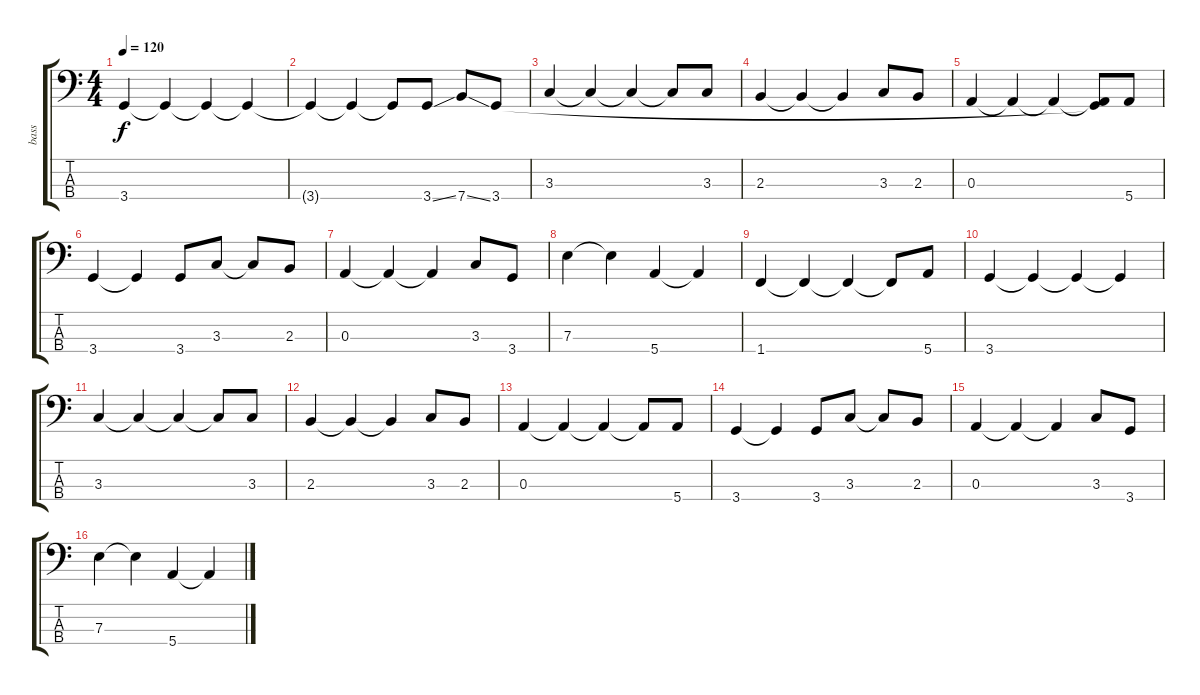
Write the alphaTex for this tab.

\track ("bass" "bass") {instrument electricbassfinger}
\staff {score tabs}
\tuning (G2 D2 A1 E1) {hide}
\ts (4 4)
\tempo 120
\clef f4
\ks c
3.4.4{dy f} 3.4{t}.4 3.4{t}.4 3.4{t}.4 |
3.4{t}.4 3.4{t}.4 3.4{t}.8 3.4{ss}.8 7.4{ss}.8 3.4.8 |
3.3.4 3.3{t}.4 3.3{t}.4 3.3{t}.8 3.3.8 |
2.3.4 2.3{t}.4 2.3{t}.4 3.3.8 2.3.8 |
0.3.4 0.3{t}.4 0.3{t}.4 (0.3{t} 3.4{t}).8 5.4.8 |
3.4.4 3.4{t}.4 3.4.8 3.3.8 3.3{t}.8 2.3.8 |
0.3.4 0.3{t}.4 0.3{t}.4 3.3.8 3.4.8 |
7.3.4 7.3{t}.4 5.4.4 5.4{t}.4 |
1.4.4 1.4{t}.4 1.4{t}.4 1.4{t}.8 5.4.8 |
3.4.4 3.4{t}.4 3.4{t}.4 3.4{t}.4 |
3.3.4 3.3{t}.4 3.3{t}.4 3.3{t}.8 3.3.8 |
2.3.4 2.3{t}.4 2.3{t}.4 3.3.8 2.3.8 |
0.3.4 0.3{t}.4 0.3{t}.4 0.3{t}.8 5.4.8 |
3.4.4 3.4{t}.4 3.4.8 3.3.8 3.3{t}.8 2.3.8 |
0.3.4 0.3{t}.4 0.3{t}.4 3.3.8 3.4.8 |
7.3.4 7.3{t}.4 5.4.4 5.4{t}.4
